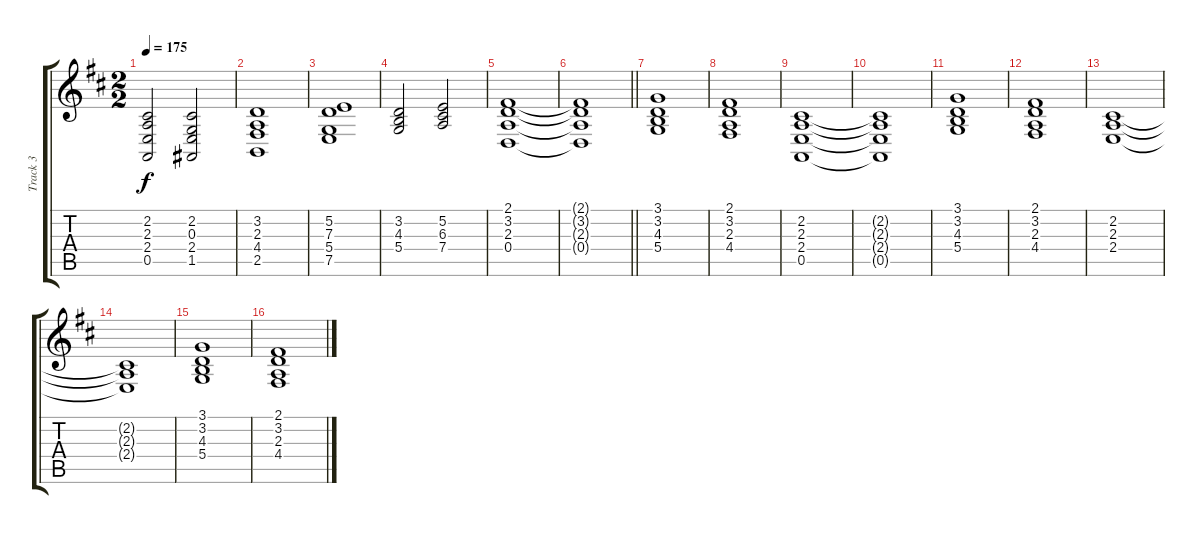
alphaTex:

\track ("Track 3" "Track 3") {instrument accordion}
\staff {score tabs}
\tuning (E4 B3 G3 D3 A2 E2) {hide}
\ts (2 2)
\tempo 175
\clef g2
\ks d
(2.2 2.3 2.4 0.5).2{dy f} (2.2 0.3 2.4 1.5).2 |
(3.2 2.3 4.4 2.5).1 |
(5.2 7.3 5.4 7.5).1 |
(3.2 4.3 5.4).2 (5.2 6.3 7.4).2 |
(2.1 3.2 2.3 0.4).1 |
\barLineRight lightlight
(2.1{t} 3.2{t} 2.3{t} 0.4{t}).1 |
(3.1 3.2 4.3 5.4).1 |
(2.1 3.2 2.3 4.4).1 |
(2.2 2.3 2.4 0.5).1 |
(2.2{t} 2.3{t} 2.4{t} 0.5{t}).1 |
(3.1 3.2 4.3 5.4).1 |
(2.1 3.2 2.3 4.4).1 |
(2.2 2.3 2.4).1 |
(2.2{t} 2.3{t} 2.4{t}).1 |
(3.1 3.2 4.3 5.4).1 |
(2.1 3.2 2.3 4.4).1
